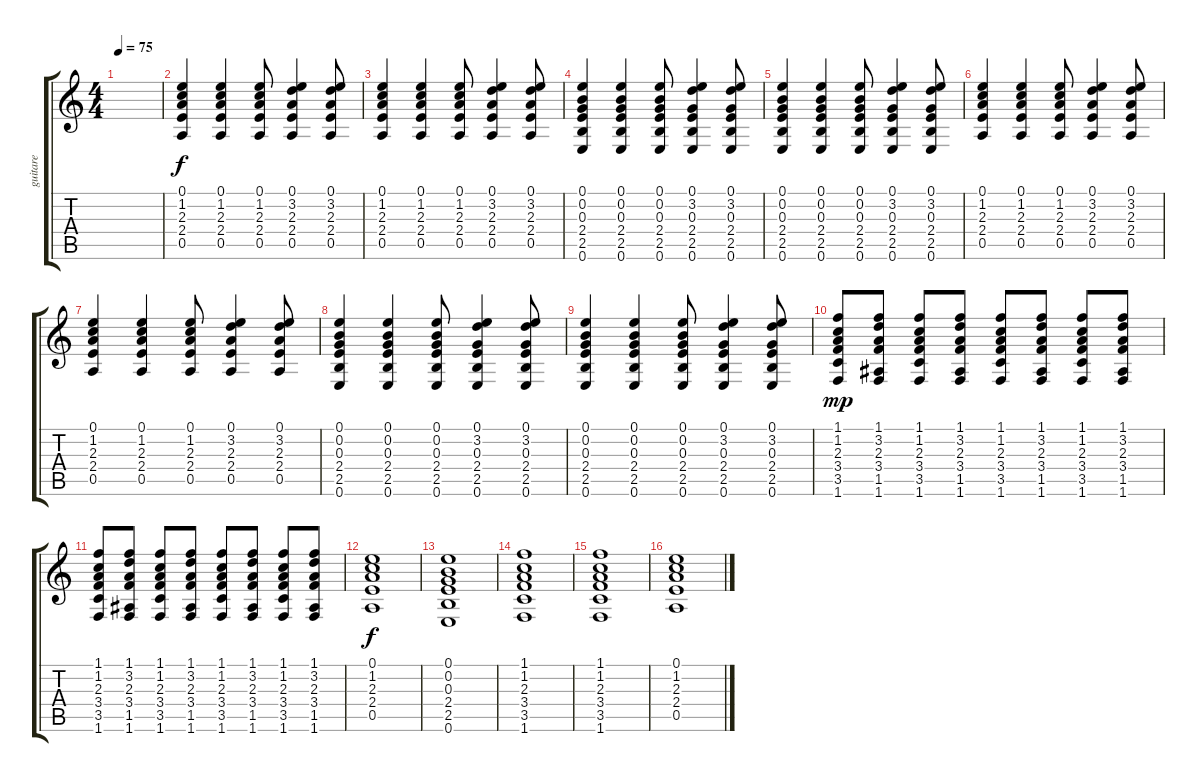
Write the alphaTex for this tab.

\track ("guitare" "guitare") {instrument acousticguitarsteel}
\staff {score tabs}
\tuning (E4 B3 G3 D3 A2 E2) {hide}
\ts (4 4)
\tempo 75
\clef g2
\ks c
|
(0.1 1.2 2.3 2.4 0.5).4 (0.1 1.2 2.3 2.4 0.5).4 (0.1 1.2 2.3 2.4 0.5).8 (0.1 3.2 2.3 2.4 0.5).4 (0.1 3.2 2.3 2.4 0.5).8 |
(0.1 1.2 2.3 2.4 0.5).4 (0.1 1.2 2.3 2.4 0.5).4 (0.1 1.2 2.3 2.4 0.5).8 (0.1 3.2 2.3 2.4 0.5).4 (0.1 3.2 2.3 2.4 0.5).8 |
(0.1 0.2 0.3 2.4 2.5 0.6).4 (0.1 0.2 0.3 2.4 2.5 0.6).4 (0.1 0.2 0.3 2.4 2.5 0.6).8 (0.1 3.2 0.3 2.4 2.5 0.6).4 (0.1 3.2 0.3 2.4 2.5 0.6).8 |
(0.1 0.2 0.3 2.4 2.5 0.6).4 (0.1 0.2 0.3 2.4 2.5 0.6).4 (0.1 0.2 0.3 2.4 2.5 0.6).8 (0.1 3.2 0.3 2.4 2.5 0.6).4 (0.1 3.2 0.3 2.4 2.5 0.6).8 |
(0.1 1.2 2.3 2.4 0.5).4 (0.1 1.2 2.3 2.4 0.5).4 (0.1 1.2 2.3 2.4 0.5).8 (0.1 3.2 2.3 2.4 0.5).4 (0.1 3.2 2.3 2.4 0.5).8 |
(0.1 1.2 2.3 2.4 0.5).4 (0.1 1.2 2.3 2.4 0.5).4 (0.1 1.2 2.3 2.4 0.5).8 (0.1 3.2 2.3 2.4 0.5).4 (0.1 3.2 2.3 2.4 0.5).8 |
(0.1 0.2 0.3 2.4 2.5 0.6).4 (0.1 0.2 0.3 2.4 2.5 0.6).4 (0.1 0.2 0.3 2.4 2.5 0.6).8 (0.1 3.2 0.3 2.4 2.5 0.6).4 (0.1 3.2 0.3 2.4 2.5 0.6).8 |
(0.1 0.2 0.3 2.4 2.5 0.6).4 (0.1 0.2 0.3 2.4 2.5 0.6).4 (0.1 0.2 0.3 2.4 2.5 0.6).8 (0.1 3.2 0.3 2.4 2.5 0.6).4 (0.1 3.2 0.3 2.4 2.5 0.6).8 |
(1.1 1.2 2.3 3.4 3.5 1.6).8{dy mp} (1.1 3.2 2.3 3.4 1.5 1.6).8 (1.1 1.2 2.3 3.4 3.5 1.6).8 (1.1 3.2 2.3 3.4 1.5 1.6).8 (1.1 1.2 2.3 3.4 3.5 1.6).8 (1.1 3.2 2.3 3.4 1.5 1.6).8 (1.1 1.2 2.3 3.4 3.5 1.6).8 (1.1 3.2 2.3 3.4 1.5 1.6).8 |
(1.1 1.2 2.3 3.4 3.5 1.6).8 (1.1 3.2 2.3 3.4 1.5 1.6).8 (1.1 1.2 2.3 3.4 3.5 1.6).8 (1.1 3.2 2.3 3.4 1.5 1.6).8 (1.1 1.2 2.3 3.4 3.5 1.6).8 (1.1 3.2 2.3 3.4 1.5 1.6).8 (1.1 1.2 2.3 3.4 3.5 1.6).8 (1.1 3.2 2.3 3.4 1.5 1.6).8 |
(0.1 1.2 2.3 2.4 0.5).1{dy f} |
(0.1 0.2 0.3 2.4 2.5 0.6).1 |
(1.1 1.2 2.3 3.4 3.5 1.6).1 |
(1.1 1.2 2.3 3.4 3.5 1.6).1 |
(0.1 1.2 2.3 2.4 0.5).1
